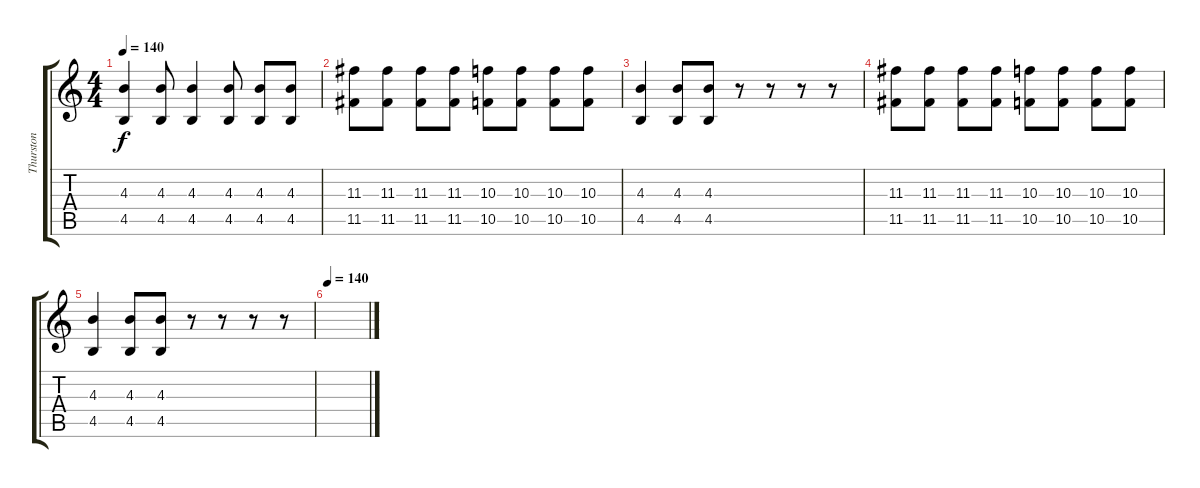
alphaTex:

\track ("Thurston" "Thurston") {instrument distortionguitar}
\staff {score tabs}
\tuning (E4 B3 G3 D3 G2 E2) {hide}
\ts (4 4)
\tempo 140
\clef g2
\ks c
(4.3 4.5).4{dy f} (4.3 4.5).8 (4.3 4.5).4 (4.3 4.5).8 (4.3 4.5).8 (4.3 4.5).8 |
(11.3 11.5).8 (11.3 11.5).8 (11.3 11.5).8 (11.3 11.5).8 (10.3 10.5).8 (10.3 10.5).8 (10.3 10.5).8 (10.3 10.5).8 |
(4.3 4.5).4 (4.3 4.5).8 (4.3 4.5).8 r.8 r.8 r.8 r.8 |
(11.3 11.5).8 (11.3 11.5).8 (11.3 11.5).8 (11.3 11.5).8 (10.3 10.5).8 (10.3 10.5).8 (10.3 10.5).8 (10.3 10.5).8 |
(4.3 4.5).4 (4.3 4.5).8 (4.3 4.5).8 r.8 r.8 r.8 r.8 |
\tempo 140
